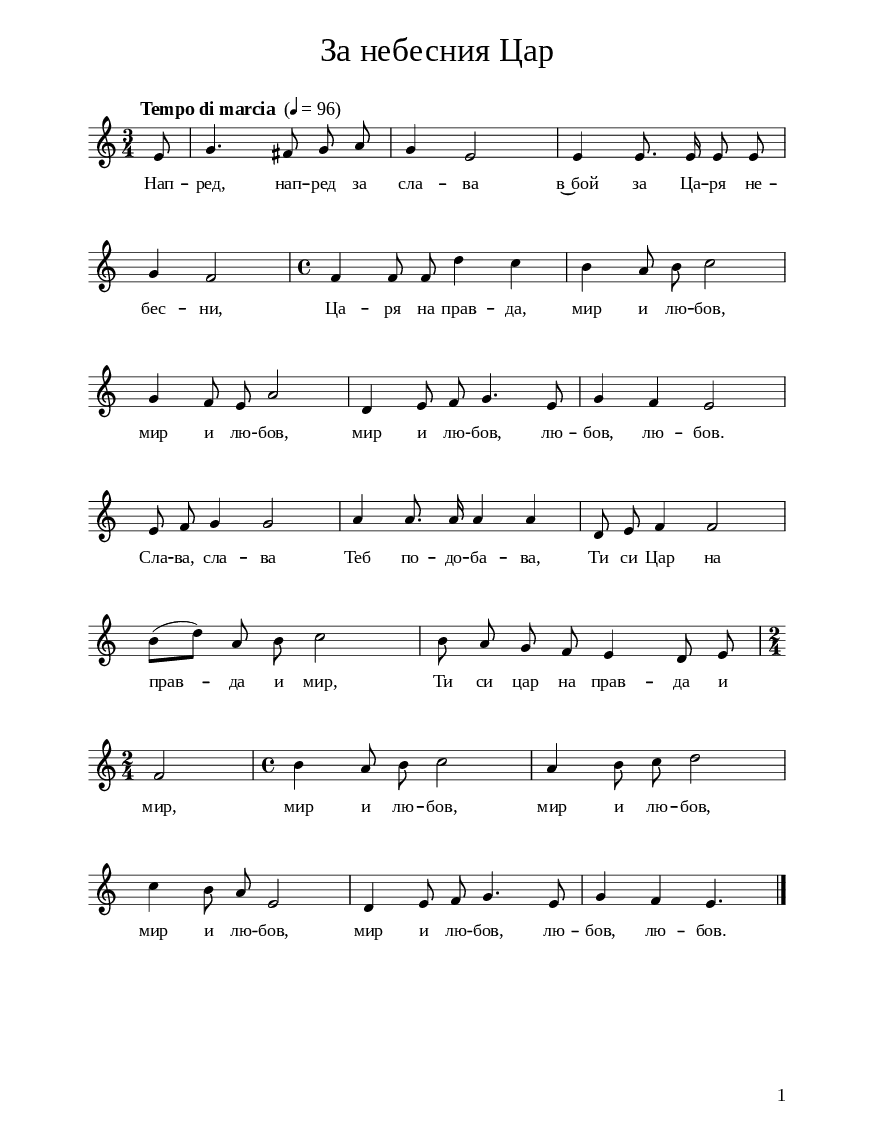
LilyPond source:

\version "2.24.2"

% include paper part and global functions
\include "include/globals.ily"

\bookpart {

  \label #'ref041
  \tocItem \markup "За небесния Цар"
  \include "include/bookpart-paper.ily"
  \score {
    \include "include/score-layout.ily"

    \new Voice \absolute  {
      \clef treble
      \key c \major
      \time 3/4
      \tempoFunc "Tempo di marcia " 4 "96"
      \autoBeamOff
      \partial 8


      e'8 | g'4. fis'8 g' a ' | g'4 e'2 | e'4 e'8. e'16 e'8 e' | \break

      g'4 f'2 | \time 4/4  f'4 f'8 f' d''4 c'' | b'4 a'8 b' c''2 \break |

      g'4 f'8 e' a'2 | d'4 e'8 f' g'4. e'8 | g'4 f' e'2 \break |

      e'8 f' g'4 g'2 | a'4 a'8. a'16 a'4 a' | d'8 e' f'4 f'2 \break |

      b'8 ([ d'' ]) a' b' c''2 | b'8 a' g' f' e'4 d'8 e' \break |

      \time 2/4  f'2 |  \time 4/4  b'4 a'8 b' c''2 |  a'4 b'8 c'' d''2 \break |

      c''4 b'8 a' e'2 | d'4 e'8 f' g'4. e'8 |  g'4 f' e'4. \bar "|."
    }

    \addlyrics {
      Нап -- ред,
      нап -- ред за сла -- ва в~бой за Ца -- ря не --
      бес -- ни, Ца -- ря на прав -- да, мир и лю --
      бов, мир и лю -- бов, мир и лю -- бов, лю --
      бов, лю -- бов. Сла -- ва, сла -- ва Теб по --
      до -- ба -- ва, Ти си Цар на прав -- да и мир,
      Ти си цар на прав -- да и мир, мир и лю --
      бов, мир и лю -- бов, мир и лю -- бов, мир и
      лю -- бов, лю -- бов, лю -- бов.}

      \header {
        title = \titleFunc "За небесния Цар" "Za Nebesnija car"
      }

      \midi{}

    } % score



  } % bookpart
